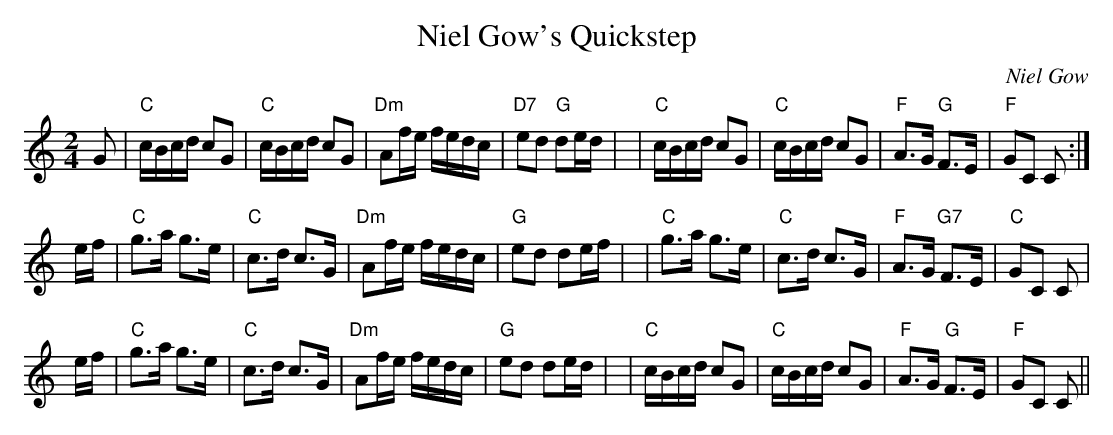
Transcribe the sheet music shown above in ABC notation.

X:1
T: Niel Gow's Quickstep
C:Niel Gow
M:2/4
K:C
L: 1/16
G2| "C"cBcd c2G2| "C"cBcd c2G2| "Dm"A2fe fedc| "D7" e2d2 "G"d2ed|\
 | "C"cBcd c2G2| "C"cBcd c2G2| "F"A3G "G"F3E| "F"G2C2 C2 :|
ef| "C"g3a g3e| "C"c3d c3G| "Dm"A2fe fedc| "G"e2d2 d2ef|\
 |"C"g3a g3e| "C"c3d c3G| "F"A3G "G7"F3E| "C"G2C2 C2|
ef| "C"g3a g3e| "C"c3d c3G| "Dm"A2fe fedc| "G"e2d2 d2ed|\
 | "C"cBcd c2G2| "C"cBcd c2G2| "F"A3G "G"F3E| "F"G2C2 C2 ||
